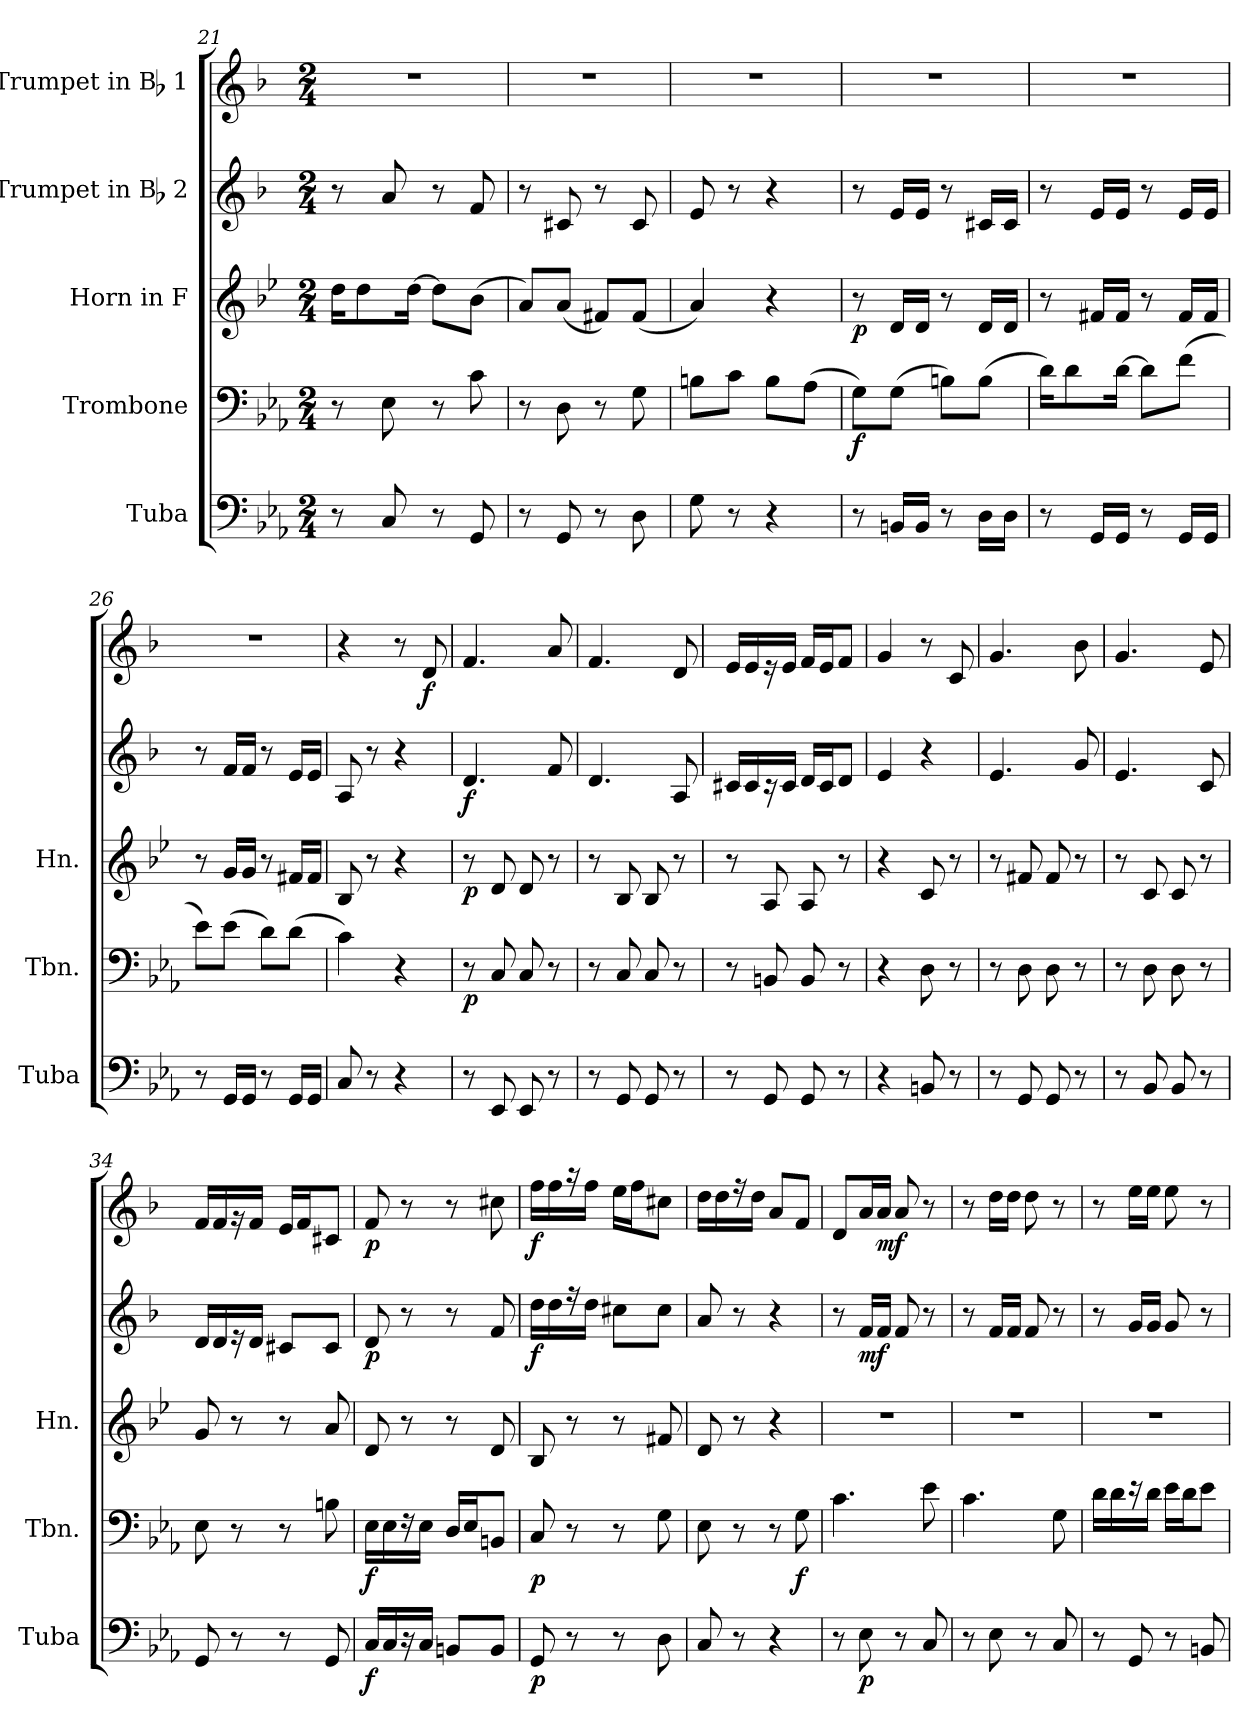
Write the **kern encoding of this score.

**kern	**dynam	**kern	**dynam	**kern	**dynam	**kern	**dynam	**kern	**dynam
*part5	*part5	*part4	*part4	*part3	*part3	*part2	*part2	*part1	*part1
*staff5	*staff5	*staff4	*staff4	*staff3	*staff3	*staff2	*staff2	*staff1	*staff1
*I"Tuba	*	*I"Trombone	*	*I"Horn in F	*	*I"Trumpet in Bb 2	*	*I"Trumpet in Bb 1	*
*I'Tuba	*	*I'Tbn.	*	*I'Hn.	*	*	*	*	*
*clefF4	*	*clefF4	*	*clefG2	*	*clefG2	*	*clefG2	*
*	*	*	*	*ITrd4c7	*	*ITrd1c2	*	*ITrd1c2	*
*k[b-e-a-]	*	*k[b-e-a-]	*	*k[b-e-a-]	*	*k[b-e-a-]	*	*k[b-e-a-]	*
*c:	*	*c:	*	*c:	*	*c:	*	*c:	*
*M2/4	*	*M2/4	*	*M2/4	*	*M2/4	*	*M2/4	*
=21	=21	=21	=21	=21	=21	=21	=21	=21	=21
8r	.	8r	.	16g\KL	.	8r	.	2r	.
.	.	.	.	8g\	.	.	.	.	.
8C/	.	8E-\	.	.	.	8g/	.	.	.
.	.	.	.	[16g\Jk	.	.	.	.	.
8r	.	8r	.	8g\L]	.	8r	.	.	.
8GG/	.	8c\	.	(<8e-\J	.	8e-/	.	.	.
=22	=22	=22	=22	=22	=22	=22	=22	=22	=22
8r	.	8r	.	8d/L)	.	8r	.	2r	.
8GG/	.	8D\	.	(<8d/J	.	8Bn/	.	.	.
8r	.	8r	.	8Bn/L)	.	8r	.	.	.
8D\	.	8G\	.	(<8B/J	.	8B/	.	.	.
=23	=23	=23	=23	=23	=23	=23	=23	=23	=23
8G\	.	8Bn\L	.	4d/)	.	8d/	.	2r	.
8r	.	8c\J	.	.	.	8r	.	.	.
4r	.	8B\L	.	4r	.	4r	.	.	.
.	.	(>8A-\J	.	.	.	.	.	.	.
=24	=24	=24	=24	=24	=24	=24	=24	=24	=24
!	!	!	!LO:DY:b	!	!LO:DY:b	!	!	!	!
8r	.	8G\L)	f	8r	p	8r	.	2r	.
16BBn/LL	.	(>8G\J	.	16G/LL	.	16d/LL	.	.	.
16BB/JJ	.	.	.	16G/JJ	.	16d/JJ	.	.	.
8r	.	8Bn\L)	.	8r	.	8r	.	.	.
16D\LL	.	(>8B\J	.	16G/LL	.	16Bn/LL	.	.	.
16D\JJ	.	.	.	16G/JJ	.	16B/JJ	.	.	.
!!LO:PB:g=z
=25	=25	=25	=25	=25	=25	=25	=25	=25	=25
8r	.	16d\KL)	.	8r	.	8r	.	2r	.
.	.	8d\	.	.	.	.	.	.	.
16GG/LL	.	.	.	16Bn/LL	.	16d/LL	.	.	.
16GG/JJ	.	[16d\Jk	.	16B/JJ	.	16d/JJ	.	.	.
8r	.	8d\L]	.	8r	.	8r	.	.	.
16GG/LL	.	(>8f\J	.	16B/LL	.	16d/LL	.	.	.
16GG/JJ	.	.	.	16B/JJ	.	16d/JJ	.	.	.
=26	=26	=26	=26	=26	=26	=26	=26	=26	=26
8r	.	8e-\L)	.	8r	.	8r	.	2r	.
16GG/LL	.	(>8e-\J	.	16c/LL	.	16e-/LL	.	.	.
16GG/JJ	.	.	.	16c/JJ	.	16e-/JJ	.	.	.
8r	.	8d\L)	.	8r	.	8r	.	.	.
16GG/LL	.	(>8d\J	.	16Bn/LL	.	16d/LL	.	.	.
16GG/JJ	.	.	.	16B/JJ	.	16d/JJ	.	.	.
=27	=27	=27	=27	=27	=27	=27	=27	=27	=27
8C/	.	4c\)	.	8E-/	.	8G/	.	4r	.
8r	.	.	.	8r	.	8r	.	.	.
4r	.	4r	.	4r	.	4r	.	8r	.
!	!	!	!	!	!	!	!	!	!LO:DY:b
.	.	.	.	.	.	.	.	8c/	f
=28	=28	=28	=28	=28	=28	=28	=28	=28	=28
!	!	!	!LO:DY:b	!	!LO:DY:b	!	!LO:DY:b	!	!
8r	.	8r	p	8r	p	4.c/	f	4.e-/	.
8EE-/	.	8C/	.	8G/	.	.	.	.	.
8EE-/	.	8C/	.	8G/	.	.	.	.	.
8r	.	8r	.	8r	.	8e-/	.	8g/	.
=29	=29	=29	=29	=29	=29	=29	=29	=29	=29
8r	.	8r	.	8r	.	4.c/	.	4.e-/	.
8GG/	.	8C/	.	8E-/	.	.	.	.	.
8GG/	.	8C/	.	8E-/	.	.	.	.	.
8r	.	8r	.	8r	.	8G/	.	8c/	.
=30	=30	=30	=30	=30	=30	=30	=30	=30	=30
8r	.	8r	.	8r	.	16Bn/LL	.	16d/LL	.
.	.	.	.	.	.	16B/J	.	16d/J	.
8GG/	.	8BBn/	.	8D/	.	16r	.	16r	.
.	.	.	.	.	.	16B/Jk	.	16d/Jk	.
8GG/	.	8BB/	.	8D/	.	16c/LL	.	16e-/LL	.
.	.	.	.	.	.	16B/J	.	16d/J	.
8r	.	8r	.	8r	.	8c/J	.	8e-/J	.
!!LO:LB:g=z
=31	=31	=31	=31	=31	=31	=31	=31	=31	=31
4r	.	4r	.	4r	.	4d/	.	4f/	.
8BBn/	.	8D\	.	8F/	.	4r	.	8r	.
8r	.	8r	.	8r	.	.	.	8B-i/	.
=32	=32	=32	=32	=32	=32	=32	=32	=32	=32
8r	.	8r	.	8r	.	4.d/	.	4.f/	.
8GG/	.	8D\	.	8Bn/	.	.	.	.	.
8GG/	.	8D\	.	8B/	.	.	.	.	.
8r	.	8r	.	8r	.	8f/	.	8a-\	.
=33	=33	=33	=33	=33	=33	=33	=33	=33	=33
8r	.	8r	.	8r	.	4.d/	.	4.f/	.
8BB-/	.	8D\	.	8F/	.	.	.	.	.
8BB-/	.	8D\	.	8F/	.	.	.	.	.
8r	.	8r	.	8r	.	8B-i/	.	8d/	.
=34	=34	=34	=34	=34	=34	=34	=34	=34	=34
8GG/	.	8E-\	.	8c/	.	16c/LL	.	16e-/LL	.
.	.	.	.	.	.	16c/J	.	16e-/J	.
8r	.	8r	.	8r	.	16r	.	16r	.
.	.	.	.	.	.	16c/Jk	.	16e-/Jk	.
8r	.	8r	.	8r	.	8Bn/L	.	16d/LL	.
.	.	.	.	.	.	.	.	16e-/J	.
8GG/	.	8Bn\	.	8d/	.	8B/J	.	8Bn/J	.
=35	=35	=35	=35	=35	=35	=35	=35	=35	=35
!	!LO:DY:b	!	!LO:DY:b	!	!	!	!LO:DY:b	!	!LO:DY:b
16C/LL	f	16E-\LL	f	8G/	.	8c/	p	8e-/	p
16C/J	.	16E-\J	.	.	.	.	.	.	.
16r	.	16r	.	8r	.	8r	.	8r	.
16C/Jk	.	16E-\Jk	.	.	.	.	.	.	.
8BBn/L	.	16D/LL	.	8r	.	8r	.	8r	.
.	.	16E-/J	.	.	.	.	.	.	.
8BB/J	.	8BBn/J	.	8G/	.	8e-/	.	8bn\	.
=36	=36	=36	=36	=36	=36	=36	=36	=36	=36
!	!LO:DY:b	!	!LO:DY:b	!	!	!	!LO:DY:b	!	!LO:DY:b
8GG/	p	8C/	p	8E-/	.	16cc\LL	f	16ee-\LL	f
.	.	.	.	.	.	16cc\J	.	16ee-\J	.
8r	.	8r	.	8r	.	16r	.	16r	.
.	.	.	.	.	.	16cc\Jk	.	16ee-\Jk	.
8r	.	8r	.	8r	.	8bn\L	.	16dd\LL	.
.	.	.	.	.	.	.	.	16ee-\J	.
8D\	.	8G\	.	8Bn/	.	8b\J	.	8bn\J	.
!!LO:PB:g=z
=37	=37	=37	=37	=37	=37	=37	=37	=37	=37
8C/	.	8E-\	.	8G/	.	8g/	.	16cc\LL	.
.	.	.	.	.	.	.	.	16cc\J	.
8r	.	8r	.	8r	.	8r	.	16r	.
.	.	.	.	.	.	.	.	16cc\Jk	.
4r	.	8r	.	4r	.	4r	.	8g/L	.
!	!	!	!LO:DY:b	!	!	!	!	!	!
.	.	8G\	f	.	.	.	.	8e-/J	.
=38	=38	=38	=38	=38	=38	=38	=38	=38	=38
8r	.	4.c\	.	2r	.	8r	.	8c/L	.
!	!LO:DY:b	!	!	!	!	!	!LO:DY:b	!	!
8E-\	p	.	.	.	.	16e-/LL	mf	16g/L	.
!	!	!	!	!	!	!	!	!	!LO:DY:b
.	.	.	.	.	.	16e-/JJ	.	16g/JJ	mf
8r	.	.	.	.	.	8e-/	.	8g/	.
8C/	.	8e-\	.	.	.	8r	.	8r	.
=39	=39	=39	=39	=39	=39	=39	=39	=39	=39
8r	.	4.c\	.	2r	.	8r	.	8r	.
8E-\	.	.	.	.	.	16e-/LL	.	16cc\LL	.
.	.	.	.	.	.	16e-/JJ	.	16cc\JJ	.
8r	.	.	.	.	.	8e-/	.	8cc\	.
8C/	.	8G\	.	.	.	8r	.	8r	.
=40	=40	=40	=40	=40	=40	=40	=40	=40	=40
8r	.	16d\LL	.	2r	.	8r	.	8r	.
.	.	16d\J	.	.	.	.	.	.	.
8GG/	.	16r	.	.	.	16f/LL	.	16dd\LL	.
.	.	16d\Jk	.	.	.	16f/JJ	.	16dd\JJ	.
8r	.	16e-\LL	.	.	.	8f/	.	8dd\	.
.	.	16d\J	.	.	.	.	.	.	.
8BBn/	.	8e-\J	.	.	.	8r	.	8r	.
=	=	=	=	=	=	=	=	=	=
*-	*-	*-	*-	*-	*-	*-	*-	*-	*-
